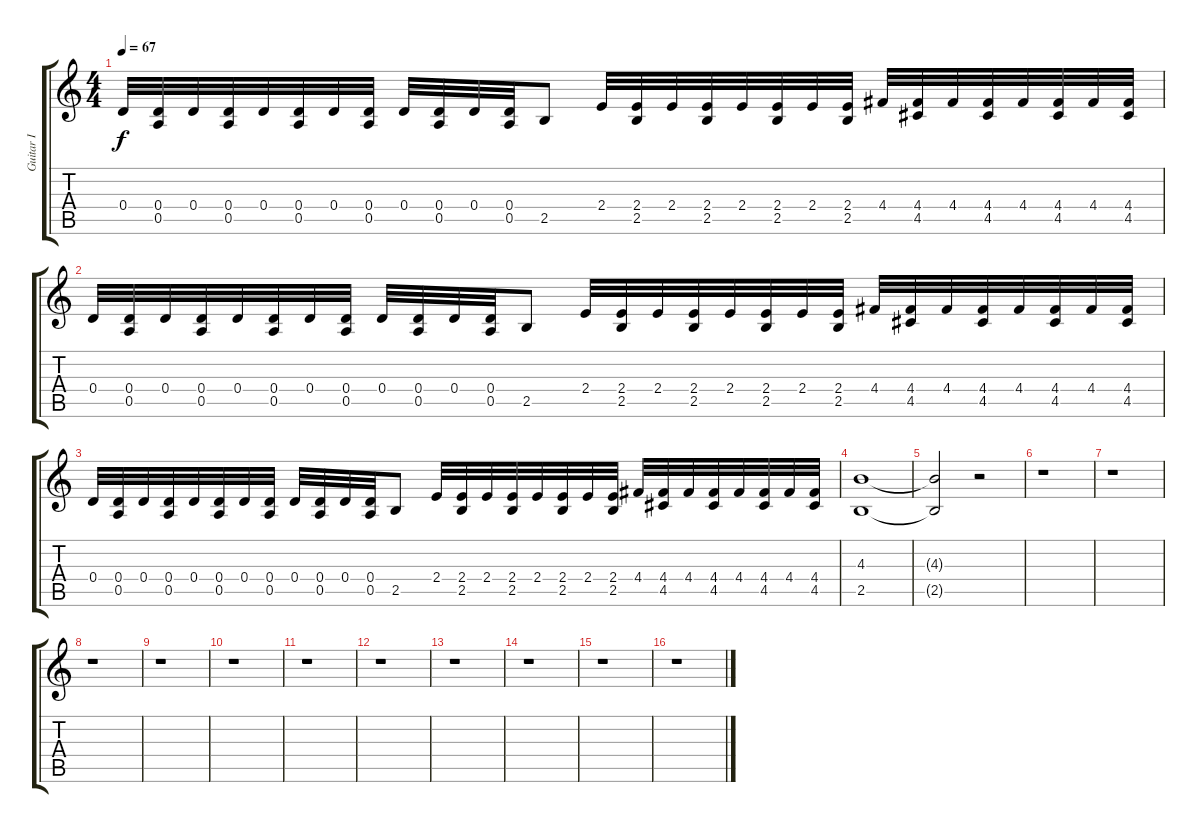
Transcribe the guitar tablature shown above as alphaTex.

\track ("Guitar I" "Guitar I") {instrument distortionguitar}
\staff {score tabs}
\tuning (E4 B3 G3 D3 A2 E2) {hide}
\ts (4 4)
\tempo 67
\clef g2
\ks c
0.4.32{dy f} (0.4 0.5).32 0.4.32 (0.4 0.5).32 0.4.32 (0.4 0.5).32 0.4.32 (0.4 0.5).32 0.4.32 (0.4 0.5).32 0.4.32 (0.4 0.5).32 2.5.8 2.4.32 (2.4 2.5).32 2.4.32 (2.4 2.5).32 2.4.32 (2.4 2.5).32 2.4.32 (2.4 2.5).32 4.4.32 (4.4 4.5).32 4.4.32 (4.4 4.5).32 4.4.32 (4.4 4.5).32 4.4.32 (4.4 4.5).32 |
0.4.32 (0.4 0.5).32 0.4.32 (0.4 0.5).32 0.4.32 (0.4 0.5).32 0.4.32 (0.4 0.5).32 0.4.32 (0.4 0.5).32 0.4.32 (0.4 0.5).32 2.5.8 2.4.32 (2.4 2.5).32 2.4.32 (2.4 2.5).32 2.4.32 (2.4 2.5).32 2.4.32 (2.4 2.5).32 4.4.32 (4.4 4.5).32 4.4.32 (4.4 4.5).32 4.4.32 (4.4 4.5).32 4.4.32 (4.4 4.5).32 |
0.4.32 (0.4 0.5).32 0.4.32 (0.4 0.5).32 0.4.32 (0.4 0.5).32 0.4.32 (0.4 0.5).32 0.4.32 (0.4 0.5).32 0.4.32 (0.4 0.5).32 2.5.8 2.4.32 (2.4 2.5).32 2.4.32 (2.4 2.5).32 2.4.32 (2.4 2.5).32 2.4.32 (2.4 2.5).32 4.4.32 (4.4 4.5).32 4.4.32 (4.4 4.5).32 4.4.32 (4.4 4.5).32 4.4.32 (4.4 4.5).32 |
(4.3 2.5).1 |
(4.3{t} 2.5{t}).2 r.2 |
r.1 |
r.1 |
r.1 |
r.1 |
r.1 |
r.1 |
r.1 |
r.1 |
r.1 |
r.1 |
r.1
